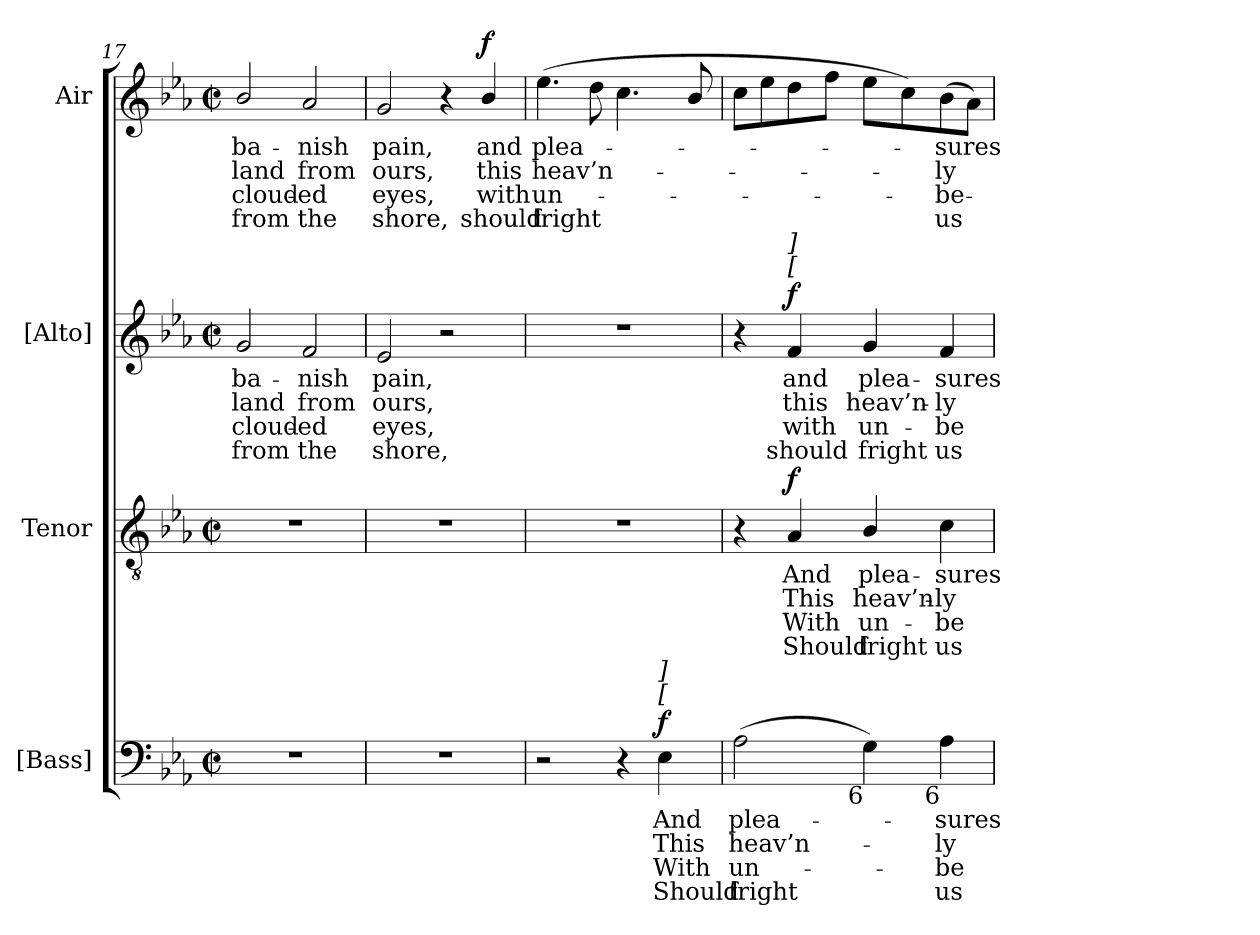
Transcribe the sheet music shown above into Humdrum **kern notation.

**kern	**text	**text	**text	**text	**dynam	**kern	**text	**text	**text	**text	**dynam	**kern	**text	**text	**text	**text	**dynam	**kern	**text	**text	**text	**text	**dynam
*part4	*part4	*part4	*part4	*part4	*part4	*part3	*part3	*part3	*part3	*part3	*part3	*part2	*part2	*part2	*part2	*part2	*part2	*part1	*part1	*part1	*part1	*part1	*part1
*staff4	*staff4	*staff4	*staff4	*staff4	*staff4	*staff3	*staff3	*staff3	*staff3	*staff3	*staff3	*staff2	*staff2	*staff2	*staff2	*staff2	*staff2	*staff1	*staff1	*staff1	*staff1	*staff1	*staff1
*I"[Bass]	*	*	*	*	*	*I"Tenor	*	*	*	*	*	*I"[Alto]	*	*	*	*	*	*I"Air	*	*	*	*	*
*I'B.	*	*	*	*	*	*I'T.	*	*	*	*	*	*I'A.	*	*	*	*	*	*	*	*	*	*	*
*clefF4	*	*	*	*	*	*clefGv2	*	*	*	*	*	*clefG2	*	*	*	*	*	*clefG2	*	*	*	*	*
*	*	*	*	*	*	*ITrd7c12	*	*	*	*	*	*	*	*	*	*	*	*	*	*	*	*	*
*k[b-e-a-]	*	*	*	*	*	*k[b-e-a-]	*	*	*	*	*	*k[b-e-a-]	*	*	*	*	*	*k[b-e-a-]	*	*	*	*	*
*E-:	*	*	*	*	*	*E-:	*	*	*	*	*	*E-:	*	*	*	*	*	*E-:	*	*	*	*	*
*M2/2	*	*	*	*	*	*M2/2	*	*	*	*	*	*M2/2	*	*	*	*	*	*M2/2	*	*	*	*	*
*met(c|)	*	*	*	*	*	*met(c|)	*	*	*	*	*	*met(c|)	*	*	*	*	*	*met(c|)	*	*	*	*	*
=17	=17	=17	=17	=17	=17	=17	=17	=17	=17	=17	=17	=17	=17	=17	=17	=17	=17	=17	=17	=17	=17	=17	=17
!	!	!	!	!	!	!	!	!	!	!	!	!	!LO:LY:b:color=#000000	!LO:LY:b:color=#000000	!LO:LY:b:color=#000000	!LO:LY:b:color=#000000	!	!	!	!	!	!	!
!	!	!	!	!	!	!	!	!	!	!	!	!	!	!	!	!	!	!	!LO:LY:b:color=#000000	!LO:LY:b:color=#000000	!LO:LY:b:color=#000000	!LO:LY:b:color=#000000	!
1r	.	.	.	.	.	1r	.	.	.	.	.	2gi/	ba-	land	cloud-	-from	.	2b-i/	ba-	land	cloud-	-from	.
!	!	!	!	!	!	!	!	!	!	!	!	!	!LO:LY:b:color=#000000	!LO:LY:b:color=#000000	!LO:LY:b:color=#000000	!LO:LY:b:color=#000000	!	!	!	!	!	!	!
!	!	!	!	!	!	!	!	!	!	!	!	!	!	!	!	!	!	!	!LO:LY:b:color=#000000	!LO:LY:b:color=#000000	!LO:LY:b:color=#000000	!LO:LY:b:color=#000000	!
.	.	.	.	.	.	.	.	.	.	.	.	2fi/	-nish	from	ed	the	.	2a-i/	-nish	from	ed	the	.
!!LO:LB:g=z
=18	=18	=18	=18	=18	=18	=18	=18	=18	=18	=18	=18	=18	=18	=18	=18	=18	=18	=18	=18	=18	=18	=18	=18
!	!	!	!	!	!	!	!	!	!	!	!	!	!LO:LY:b:color=#000000	!LO:LY:b:color=#000000	!LO:LY:b:color=#000000	!LO:LY:b:color=#000000	!	!	!	!	!	!	!
!	!	!	!	!	!	!	!	!	!	!	!	!	!	!	!	!	!	!	!LO:LY:b:color=#000000	!LO:LY:b:color=#000000	!LO:LY:b:color=#000000	!LO:LY:b:color=#000000	!
1r	.	.	.	.	.	1r	.	.	.	.	.	2e-i/	pain,	ours,	eyes,	shore,	.	2gi/	pain,	ours,	eyes,	shore,	.
.	.	.	.	.	.	.	.	.	.	.	.	2r	.	.	.	.	.	4r	.	.	.	.	.
!	!	!	!	!	!	!	!	!	!	!	!	!	!	!	!	!	!	!	!LO:LY:b:color=#000000	!LO:LY:b:color=#000000	!LO:LY:b:color=#000000	!LO:LY:b:color=#000000	!
.	.	.	.	.	.	.	.	.	.	.	.	.	.	.	.	.	.	4b-i/	and	this	with	should	f
=19	=19	=19	=19	=19	=19	=19	=19	=19	=19	=19	=19	=19	=19	=19	=19	=19	=19	=19	=19	=19	=19	=19	=19
!	!	!	!	!	!	!	!	!	!	!	!	!	!	!	!	!	!	!	!LO:LY:b:color=#000000	!LO:LY:b:color=#000000	!LO:LY:b:color=#000000	!LO:LY:b:color=#000000	!
2r	.	.	.	.	.	1r	.	.	.	.	.	1r	.	.	.	.	.	(4.ee-i\	plea-	heav’n-	un-	-fright	.
.	.	.	.	.	.	.	.	.	.	.	.	.	.	.	.	.	.	8ddi\	.	.	.	.	.
4r	.	.	.	.	.	.	.	.	.	.	.	.	.	.	.	.	.	4.cci\	.	.	.	.	.
!LO:TX:a:i:t=[	!	!	!	!	!	!	!	!	!	!	!	!	!	!	!	!	!	!	!	!	!	!	!
!LO:TX:a:i:t=]	!	!	!	!	!	!	!	!	!	!	!	!	!	!	!	!	!	!	!	!	!	!	!
!	!LO:LY:b:color=#000000	!LO:LY:b:color=#000000	!LO:LY:b:color=#000000	!LO:LY:b:color=#000000	!	!	!	!	!	!	!	!	!	!	!	!	!	!	!	!	!	!	!
4E-i\	And	This	With	Should	f	.	.	.	.	.	.	.	.	.	.	.	.	.	.	.	.	.	.
.	.	.	.	.	.	.	.	.	.	.	.	.	.	.	.	.	.	8b-i/	.	.	.	.	.
=20	=20	=20	=20	=20	=20	=20	=20	=20	=20	=20	=20	=20	=20	=20	=20	=20	=20	=20	=20	=20	=20	=20	=20
!	!LO:LY:b:color=#000000	!LO:LY:b:color=#000000	!LO:LY:b:color=#000000	!LO:LY:b:color=#000000	!	!	!	!	!	!	!	!	!	!	!	!	!	!	!	!	!	!	!
(2A-i\	plea-	heav’n-	un-	-fright	.	4r	.	.	.	.	.	4r	.	.	.	.	.	8cci\L	.	.	.	.	.
.	.	.	.	.	.	.	.	.	.	.	.	.	.	.	.	.	.	8ee-i\	.	.	.	.	.
!	!	!	!	!	!	!	!LO:LY:b:color=#000000	!LO:LY:b:color=#000000	!LO:LY:b:color=#000000	!LO:LY:b:color=#000000	!	!	!	!	!	!	!	!	!	!	!	!	!
!	!	!	!	!	!	!	!	!	!	!	!	!LO:TX:a:i:t=[	!	!	!	!	!	!	!	!	!	!	!
!	!	!	!	!	!	!	!	!	!	!	!	!LO:TX:a:i:t=]	!	!	!	!	!	!	!	!	!	!	!
!	!	!	!	!	!	!	!	!	!	!	!	!	!LO:LY:b:color=#000000	!LO:LY:b:color=#000000	!LO:LY:b:color=#000000	!LO:LY:b:color=#000000	!	!	!	!	!	!	!
.	.	.	.	.	.	4AA-i/	And	This	With	Should	f	4fi/	and	this	with	should	f	8ddi\	.	.	.	.	.
.	.	.	.	.	.	.	.	.	.	.	.	.	.	.	.	.	.	8ffi\J	.	.	.	.	.
!	!	!	!	!	!	!	!LO:LY:b:color=#000000	!LO:LY:b:color=#000000	!LO:LY:b:color=#000000	!LO:LY:b:color=#000000	!	!	!	!	!	!	!	!	!	!	!	!	!
!LO:TX:b:rj:t=6	!	!	!	!	!	!	!	!	!	!	!	!	!	!	!	!	!	!	!	!	!	!	!
!	!	!	!	!	!	!	!	!	!	!	!	!	!LO:LY:b:color=#000000	!LO:LY:b:color=#000000	!LO:LY:b:color=#000000	!LO:LY:b:color=#000000	!	!	!	!	!	!	!
4Gi\)	.	.	.	.	.	4BB-i/	plea-	heav’n-	un-	-fright	.	4gi/	plea-	heav’n-	un-	-fright	.	8ee-i\L	.	.	.	.	.
.	.	.	.	.	.	.	.	.	.	.	.	.	.	.	.	.	.	8cci\)	.	.	.	.	.
!	!LO:LY:b:color=#000000	!LO:LY:b:color=#000000	!LO:LY:b:color=#000000	!LO:LY:b:color=#000000	!	!	!	!	!	!	!	!	!	!	!	!	!	!	!	!	!	!	!
!	!	!	!	!	!	!	!LO:LY:b:color=#000000	!LO:LY:b:color=#000000	!LO:LY:b:color=#000000	!LO:LY:b:color=#000000	!	!	!	!	!	!	!	!	!	!	!	!	!
!	!	!	!	!	!	!	!	!	!	!	!	!	!LO:LY:b:color=#000000	!LO:LY:b:color=#000000	!LO:LY:b:color=#000000	!LO:LY:b:color=#000000	!	!	!	!	!	!	!
!LO:TX:b:rj:t=6	!	!	!	!	!	!	!	!	!	!	!	!	!	!	!	!	!	!	!	!	!	!	!
!	!	!	!	!	!	!	!	!	!	!	!	!	!	!	!	!	!	!	!LO:LY:b:color=#000000	!LO:LY:b:color=#000000	!LO:LY:b:color=#000000	!LO:LY:b:color=#000000	!
4A-i\	-sures	-ly	be-	-us	.	4Ci\	-sures	-ly	be-	-us	.	4fi/	-sures	-ly	be-	-us	.	(8b-i\	-sures	-ly	be-	-us	.
.	.	.	.	.	.	.	.	.	.	.	.	.	.	.	.	.	.	8a-i\J)	.	.	.	.	.
=	=	=	=	=	=	=	=	=	=	=	=	=	=	=	=	=	=	=	=	=	=	=	=
*-	*-	*-	*-	*-	*-	*-	*-	*-	*-	*-	*-	*-	*-	*-	*-	*-	*-	*-	*-	*-	*-	*-	*-
